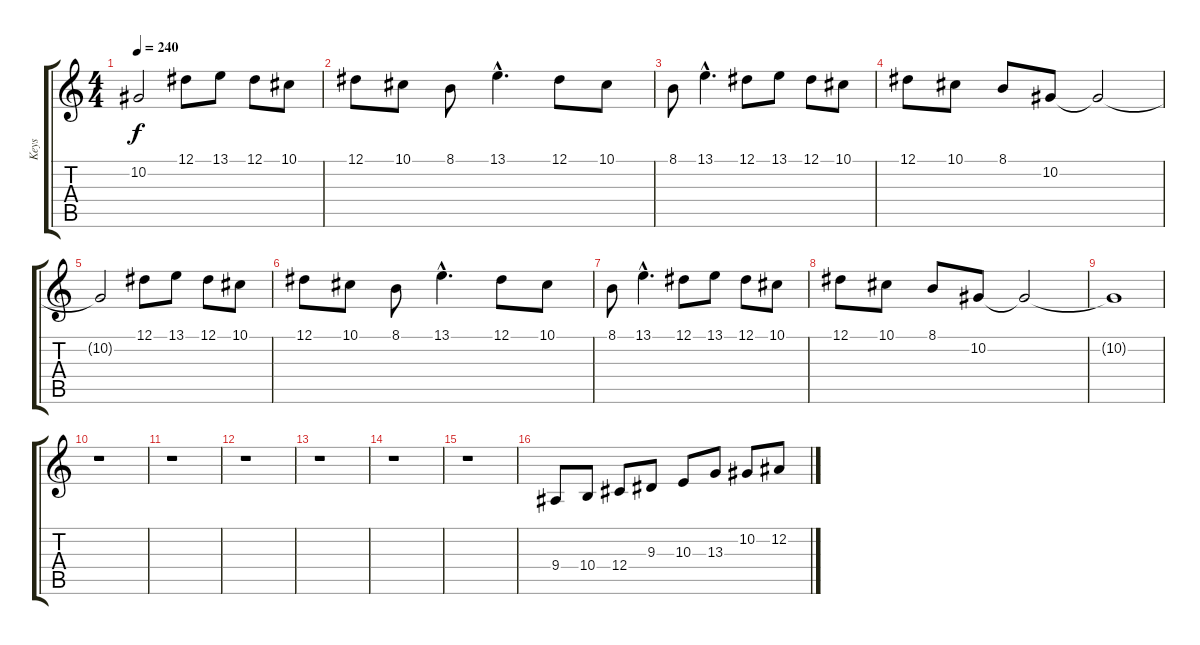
\track ("Keys" "Keys") {instrument rockorgan}
\staff {score tabs}
\tuning (Eb4 Bb3 Gb3 Db3 Ab2 Eb2) {hide}
\ts (4 4)
\tempo 240
\clef g2
\ks c
10.2{t}.2{dy f} 12.1.8 13.1.8 12.1.8 10.1.8 |
12.1.8 10.1.8 8.1.8 13.1{hac}.4{d} 12.1.8 10.1.8 |
8.1.8 13.1{hac}.4{d} 12.1.8 13.1.8 12.1.8 10.1.8 |
12.1.8 10.1.8 8.1.8 10.2.8 10.2{t}.2 |
10.2{t}.2 12.1.8 13.1.8 12.1.8 10.1.8 |
12.1.8 10.1.8 8.1.8 13.1{hac}.4{d} 12.1.8 10.1.8 |
8.1.8 13.1{hac}.4{d} 12.1.8 13.1.8 12.1.8 10.1.8 |
12.1.8 10.1.8 8.1.8 10.2.8 10.2{t}.2 |
10.2{t}.1 |
r.1 |
r.1 |
r.1 |
r.1 |
r.1 |
r.1 |
9.4.8 10.4.8 12.4.8 9.3.8 10.3.8 13.3.8 10.2.8 12.2.8
